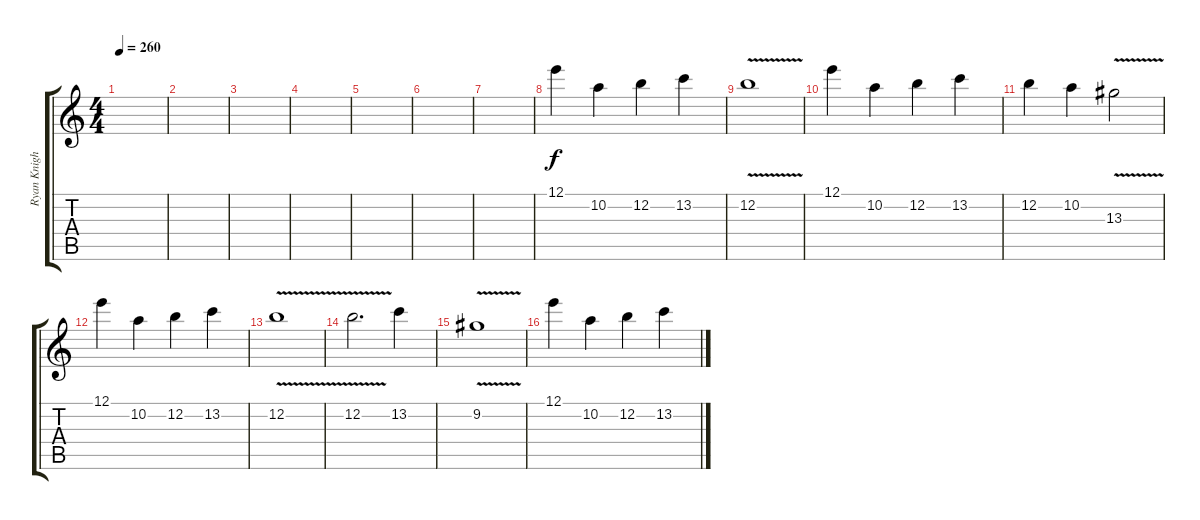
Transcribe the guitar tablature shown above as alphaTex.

\track ("Ryan Knight Lead" "Ryan Knigh") {instrument distortionguitar}
\staff {score tabs}
\tuning (E4 B3 G3 D3 A2 E2) {hide}
\ts (4 4)
\tempo 260
\clef g2
\ks c
|
|
|
|
|
|
|
12.1.4 10.2.4 12.2.4 13.2.4 |
12.2{v}.1 |
12.1.4 10.2.4 12.2.4 13.2.4 |
12.2.4 10.2.4 13.3{v}.2 |
12.1.4 10.2.4 12.2.4 13.2.4 |
12.2{v}.1 |
12.2{v}.2{d} 13.2.4 |
9.2{v}.1 |
12.1.4 10.2.4 12.2.4 13.2.4
